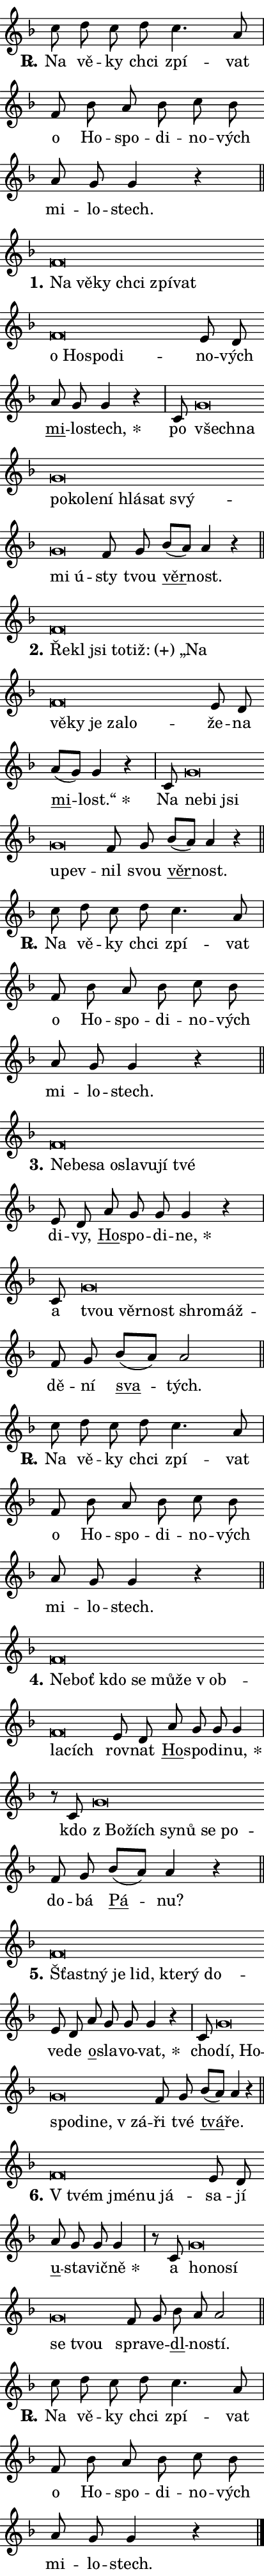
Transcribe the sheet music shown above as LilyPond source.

\version "2.22.1"
\header { tagline = "" }
\paper {
  indent = 0\cm
  top-margin = 0\cm
  right-margin = 0\cm
  bottom-margin = 0\cm
  left-margin = 0\cm
  paper-width = 7\cm
  page-breaking = #ly:one-page-breaking
  system-system-spacing.basic-distance = #11
  score-system-spacing.basic-distance = #11.3
  ragged-last = ##f
}


%% Author: Thomas Morley
%% https://lists.gnu.org/archive/html/lilypond-user/2020-05/msg00002.html
#(define (line-position grob)
"Returns position of @var[grob} in current system:
   @code{'start}, if at first time-step
   @code{'end}, if at last time-step
   @code{'middle} otherwise
"
  (let* ((col (ly:item-get-column grob))
         (ln (ly:grob-object col 'left-neighbor))
         (rn (ly:grob-object col 'right-neighbor))
         (col-to-check-left (if (ly:grob? ln) ln col))
         (col-to-check-right (if (ly:grob? rn) rn col))
         (break-dir-left
           (and
             (ly:grob-property col-to-check-left 'non-musical #f)
             (ly:item-break-dir col-to-check-left)))
         (break-dir-right
           (and
             (ly:grob-property col-to-check-right 'non-musical #f)
             (ly:item-break-dir col-to-check-right))))
        (cond ((eqv? 1 break-dir-left) 'start)
              ((eqv? -1 break-dir-right) 'end)
              (else 'middle))))

#(define (tranparent-at-line-position vctor)
  (lambda (grob)
  "Relying on @code{line-position} select the relevant enry from @var{vctor}.
Used to determine transparency,"
    (case (line-position grob)
      ((end) (not (vector-ref vctor 0)))
      ((middle) (not (vector-ref vctor 1)))
      ((start) (not (vector-ref vctor 2))))))

noteHeadBreakVisibility =
#(define-music-function (break-visibility)(vector?)
"Makes @code{NoteHead}s transparent relying on @var{break-visibility}"
#{
  \override NoteHead.transparent =
    #(tranparent-at-line-position break-visibility)
#})

#(define delete-ledgers-for-transparent-note-heads
  (lambda (grob)
    "Reads whether a @code{NoteHead} is transparent.
If so this @code{NoteHead} is removed from @code{'note-heads} from
@var{grob}, which is supposed to be @code{LedgerLineSpanner}.
As a result ledgers are not printed for this @code{NoteHead}"
    (let* ((nhds-array (ly:grob-object grob 'note-heads))
           (nhds-list
             (if (ly:grob-array? nhds-array)
                 (ly:grob-array->list nhds-array)
                 '()))
           ;; Relies on the transparent-property being done before
           ;; Staff.LedgerLineSpanner.after-line-breaking is executed.
           ;; This is fragile ...
           (to-keep
             (remove
               (lambda (nhd)
                 (ly:grob-property nhd 'transparent #f))
               nhds-list)))
      ;; TODO find a better method to iterate over grob-arrays, similiar
      ;; to filter/remove etc for lists
      ;; For now rebuilt from scratch
      (set! (ly:grob-object grob 'note-heads)  '())
      (for-each
        (lambda (nhd)
          (ly:pointer-group-interface::add-grob grob 'note-heads nhd))
        to-keep))))

hideNotes = {
  \noteHeadBreakVisibility #begin-of-line-visible
}
unHideNotes = {
  \noteHeadBreakVisibility #all-visible
}

% work-around for resetting accidentals
% https://lilypond.org/doc/v2.23/Documentation/notation/displaying-rhythms#unmetered-music
cadenzaMeasure = {
  \cadenzaOff
  \partial 1024 s1024
  \cadenzaOn
}

#(define-markup-command (accent layout props text) (markup?)
  "Underline accented syllable"
  (interpret-markup layout props
    #{\markup \override #'(offset . 4.3) \underline { #text }#}))

responsum = \markup \concat {
  "R" \hspace #-1.05 \path #0.1 #'((moveto 0 0.07) (lineto 0.9 0.8)) \hspace #0.05 "."
}

\layout {
    \context {
        \Staff
        \remove "Time_signature_engraver"
        \override LedgerLineSpanner.after-line-breaking = #delete-ledgers-for-transparent-note-heads
    }
    \context {
        \Voice {
            \override NoteHead.output-attributes = #'((class . "notehead"))
            \override Hairpin.height = #0.55
        }
    }
    \context {
        \Lyrics {
            \override StanzaNumber.output-attributes = #'((class . "stanzanumber"))
            \override LyricSpace.minimum-distance = #0.9
            \override LyricText.font-name = #"TeX Gyre Schola"
            \override LyricText.font-size = 1
            \override StanzaNumber.font-name = #"TeX Gyre Schola Bold"
            \override StanzaNumber.font-size = 1
        }
    }
}

% magnetic-lyrics.ily
%
%   written by
%     Jean Abou Samra <jean@abou-samra.fr>
%     Werner Lemberg <wl@gnu.org>
%
%   adapted by
%     Jiri Hon <jiri.hon@gmail.com>
%
% Version 2022-Apr-15

% https://www.mail-archive.com/lilypond-user@gnu.org/msg149350.html

#(define (Left_hyphen_pointer_engraver context)
   "Collect syllable-hyphen-syllable occurrences in lyrics and store
them in properties.  This engraver only looks to the left.  For
example, if the lyrics input is @code{foo -- bar}, it does the
following.

@itemize @bullet
@item
Set the @code{text} property of the @code{LyricHyphen} grob between
@q{foo} and @q{bar} to @code{foo}.

@item
Set the @code{left-hyphen} property of the @code{LyricText} grob with
text @q{foo} to the @code{LyricHyphen} grob between @q{foo} and
@q{bar}.
@end itemize

Use this auxiliary engraver in combination with the
@code{lyric-@/text::@/apply-@/magnetic-@/offset!} hook."
   (let ((hyphen #f)
         (text #f))
     (make-engraver
      (acknowledgers
       ((lyric-syllable-interface engraver grob source-engraver)
        (set! text grob)))
      (end-acknowledgers
       ((lyric-hyphen-interface engraver grob source-engraver)
        ;(when (not (grob::has-interface grob 'lyric-space-interface))
          (set! hyphen grob)));)
      ((stop-translation-timestep engraver)
       (when (and text hyphen)
         (ly:grob-set-object! text 'left-hyphen hyphen))
       (set! text #f)
       (set! hyphen #f)))))

#(define (lyric-text::apply-magnetic-offset! grob)
   "If the space between two syllables is less than the value in
property @code{LyricText@/.details@/.squash-threshold}, move the right
syllable to the left so that it gets concatenated with the left
syllable.

Use this function as a hook for
@code{LyricText@/.after-@/line-@/breaking} if the
@code{Left_@/hyphen_@/pointer_@/engraver} is active."
   (let ((hyphen (ly:grob-object grob 'left-hyphen #f)))
     (when hyphen
       (let ((left-text (ly:spanner-bound hyphen LEFT)))
         (when (grob::has-interface left-text 'lyric-syllable-interface)
           (let* ((common (ly:grob-common-refpoint grob left-text X))
                  (this-x-ext (ly:grob-extent grob common X))
                  (left-x-ext
                   (begin
                     ;; Trigger magnetism for left-text.
                     (ly:grob-property left-text 'after-line-breaking)
                     (ly:grob-extent left-text common X)))
                  ;; `delta` is the gap width between two syllables.
                  (delta (- (interval-start this-x-ext)
                            (interval-end left-x-ext)))
                  (details (ly:grob-property grob 'details))
                  (threshold (assoc-get 'squash-threshold details 0.2)))
             (when (< delta threshold)
               (let* (;; We have to manipulate the input text so that
                      ;; ligatures crossing syllable boundaries are not
                      ;; disabled.  For languages based on the Latin
                      ;; script this is essentially a beautification.
                      ;; However, for non-Western scripts it can be a
                      ;; necessity.
                      (lt (ly:grob-property left-text 'text))
                      (rt (ly:grob-property grob 'text))
                      (is-space (grob::has-interface hyphen 'lyric-space-interface))
                      (space (if is-space " " ""))
                      (space-markup (grob-interpret-markup grob " "))
                      (space-size (interval-length (ly:stencil-extent space-markup X)))
                      (extra-delta (if is-space space-size 0))
                      ;; Append new syllable.
                      (ltrt-space (if (and (string? lt) (string? rt))
                                (string-append lt space rt)
                                (make-concat-markup (list lt space rt))))
                      ;; Right-align `ltrt` to the right side.
                      (ltrt-space-markup (grob-interpret-markup
                               grob
                               (make-translate-markup
                                (cons (interval-length this-x-ext) 0)
                                (make-right-align-markup ltrt-space)))))
                 (begin
                   ;; Don't print `left-text`.
                   (ly:grob-set-property! left-text 'stencil #f)
                   ;; Set text and stencil (which holds all collected
                   ;; syllables so far) and shift it to the left.
                   (ly:grob-set-property! grob 'text ltrt-space)
                   (ly:grob-set-property! grob 'stencil ltrt-space-markup)
                   (ly:grob-translate-axis! grob (- (- delta extra-delta)) X))))))))))


#(define (lyric-hyphen::displace-bounds-first grob)
   ;; Make very sure this callback isn't triggered too early.
   (let ((left (ly:spanner-bound grob LEFT))
         (right (ly:spanner-bound grob RIGHT)))
     (ly:grob-property left 'after-line-breaking)
     (ly:grob-property right 'after-line-breaking)
     (ly:lyric-hyphen::print grob)))

squashThreshold = #0.4

\layout {
  \context {
    \Lyrics
    \consists #Left_hyphen_pointer_engraver
    \override LyricText.after-line-breaking =
      #lyric-text::apply-magnetic-offset!
    \override LyricHyphen.stencil = #lyric-hyphen::displace-bounds-first
    \override LyricText.details.squash-threshold = \squashThreshold
    \override LyricHyphen.minimum-distance = 0
    \override LyricHyphen.minimum-length = \squashThreshold
  }
}

squash = \override LyricText.details.squash-threshold = 9999
unSquash = \override LyricText.details.squash-threshold = \squashThreshold

left = \override LyricText.self-alignment-X = #LEFT
unLeft = \revert LyricText.self-alignment-X

starOffset = #(lambda (grob) 
                (let ((x_offset (ly:self-alignment-interface::aligned-on-x-parent grob)))
                  (if (= x_offset 0) 0 (+ x_offset 1.2))))

star = #(define-music-function (syllable)(string?)
"Append star separator at the end of a syllable"
#{
  \once \override LyricText.X-offset = #starOffset
  \lyricmode { \markup {
    #syllable
    \override #'((font-name . "TeX Gyre Schola Bold")) \hspace #0.2 \lower #0.65 \larger "*"
  } }
#})

starAccent = #(define-music-function (syllable)(string?)
"Append star separator at the end of a syllable and make accent"
#{
  \once \override LyricText.X-offset = #starOffset
  \lyricmode { \markup {
    \accent #syllable
    \override #'((font-name . "TeX Gyre Schola Bold")) \hspace #0.2 \lower #0.65 \larger "*"
  } }
#})

breath = #(define-music-function (syllable)(string?)
"Append breathing indicator at the end of a syllable"
#{
  \lyricmode { \markup { #syllable "+" } }
#})

optionalBreath = #(define-music-function (syllable)(string?)
"Append optional breathing indicator at the end of a syllable"
#{
  \lyricmode { \markup { #syllable "(+)" } }
#})


\score {
    <<
        \new Voice = "melody" { \cadenzaOn \key f \major \relative { c''8 d c d c4. a8 \cadenzaMeasure \bar "|" f bes a bes \bar "" c bes \bar "" a g g4 r \cadenzaMeasure \bar "||" \break } }
        \new Lyrics \lyricsto "melody" { \lyricmode { \set stanza = \responsum
Na vě -- ky chci zpí -- vat o Ho -- spo -- di -- no -- vých mi -- lo -- stech. } }
    >>
    \layout {}
}

\score {
    <<
        \new Voice = "melody" { \cadenzaOn \key f \major \relative { f'\breve*1/16 \hideNotes \breve*1/16 \bar "" \breve*1/16 \bar "" \breve*1/16 \bar "" \breve*1/16 \bar "" \breve*1/16 \bar "" \breve*1/16 \bar "" \breve*1/16 \bar "" \breve*1/16 \breve*1/16 \bar "" \unHideNotes e8 d \bar "" a' g g4 r \cadenzaMeasure \bar "|" c,8 g'\breve*1/16 \hideNotes \breve*1/16 \bar "" \breve*1/16 \bar "" \breve*1/16 \bar "" \breve*1/16 \bar "" \breve*1/16 \bar "" \breve*1/16 \bar "" \breve*1/16 \bar "" \breve*1/16 \bar "" \breve*1/16 \breve*1/16 \bar "" \unHideNotes f8 g \bar "" bes[( a)] a4 r \cadenzaMeasure \bar "||" \break } }
        \new Lyrics \lyricsto "melody" { \lyricmode { \set stanza = "1."
\left Na \squash vě -- ky chci zpí -- vat o Ho -- spo -- di -- \unLeft \unSquash no -- vých \markup \accent mi -- lo -- \star stech, po \left všech -- \squash na po -- ko -- le -- ní hlá -- sat svý -- mi ú -- \unLeft \unSquash sty tvou \markup \accent věr -- nost. } }
    >>
    \layout {}
}

\score {
    <<
        \new Voice = "melody" { \cadenzaOn \key f \major \relative { f'\breve*1/16 \hideNotes \breve*1/16 \bar "" \breve*1/16 \bar "" \breve*1/16 \bar "" \breve*1/16 \bar "" \breve*1/16 \bar "" \breve*1/16 \bar "" \breve*1/16 \bar "" \breve*1/16 \bar "" \breve*1/16 \breve*1/16 \bar "" \unHideNotes e8 d \bar "" a'[( g)] g4 r \cadenzaMeasure \bar "|" c,8 g'\breve*1/16 \hideNotes \breve*1/16 \bar "" \breve*1/16 \bar "" \breve*1/16 \breve*1/16 \bar "" \unHideNotes f8 g \bar "" bes[( a)] a4 r \cadenzaMeasure \bar "||" \break } }
        \new Lyrics \lyricsto "melody" { \lyricmode { \set stanza = "2."
\left Ře -- \squash kl jsi to -- \optionalBreath tiž: „Na vě -- ky je za -- lo -- \unLeft \unSquash že -- na \markup \accent mi -- \star lost.“ Na \left ne -- \squash bi jsi u -- pev -- \unLeft \unSquash nil svou \markup \accent věr -- nost. } }
    >>
    \layout {}
}

\score {
    <<
        \new Voice = "melody" { \cadenzaOn \key f \major \relative { c''8 d c d c4. a8 \cadenzaMeasure \bar "|" f bes a bes \bar "" c bes \bar "" a g g4 r \cadenzaMeasure \bar "||" \break } }
        \new Lyrics \lyricsto "melody" { \lyricmode { \set stanza = \responsum
Na vě -- ky chci zpí -- vat o Ho -- spo -- di -- no -- vých mi -- lo -- stech. } }
    >>
    \layout {}
}

\score {
    <<
        \new Voice = "melody" { \cadenzaOn \key f \major \relative { f'\breve*1/16 \hideNotes \breve*1/16 \bar "" \breve*1/16 \bar "" \breve*1/16 \bar "" \breve*1/16 \bar "" \breve*1/16 \bar "" \breve*1/16 \breve*1/16 \bar "" \unHideNotes e8 d \bar "" a' g g g4 r \cadenzaMeasure \bar "|" c,8 g'\breve*1/16 \hideNotes \breve*1/16 \bar "" \breve*1/16 \bar "" \breve*1/16 \breve*1/16 \bar "" \unHideNotes f8 g \bar "" bes[( a)] a2 \cadenzaMeasure \bar "||" \break } }
        \new Lyrics \lyricsto "melody" { \lyricmode { \set stanza = "3."
\left Ne -- \squash be -- sa o -- sla -- vu -- jí tvé \unLeft \unSquash di -- vy, \markup \accent Ho -- spo -- di -- \star ne, a \left tvou \squash věr -- nost shro -- máž -- \unLeft \unSquash dě -- ní \markup \accent sva -- tých. } }
    >>
    \layout {}
}

\score {
    <<
        \new Voice = "melody" { \cadenzaOn \key f \major \relative { c''8 d c d c4. a8 \cadenzaMeasure \bar "|" f bes a bes \bar "" c bes \bar "" a g g4 r \cadenzaMeasure \bar "||" \break } }
        \new Lyrics \lyricsto "melody" { \lyricmode { \set stanza = \responsum
Na vě -- ky chci zpí -- vat o Ho -- spo -- di -- no -- vých mi -- lo -- stech. } }
    >>
    \layout {}
}

\score {
    <<
        \new Voice = "melody" { \cadenzaOn \key f \major \relative { f'\breve*1/16 \hideNotes \breve*1/16 \bar "" \breve*1/16 \bar "" \breve*1/16 \bar "" \breve*1/16 \bar "" \breve*1/16 \bar "" \breve*1/16 \bar "" \breve*1/16 \breve*1/16 \bar "" \unHideNotes e8 d \bar "" a' g g g4 \cadenzaMeasure \bar "|" r8 c,8 g'\breve*1/16 \hideNotes \breve*1/16 \bar "" \breve*1/16 \bar "" \breve*1/16 \bar "" \breve*1/16 \breve*1/16 \bar "" \unHideNotes f8 g \bar "" bes[( a)] a4 r \cadenzaMeasure \bar "||" \break } }
        \new Lyrics \lyricsto "melody" { \lyricmode { \set stanza = "4."
\left Ne -- \squash boť kdo se mů -- že "v ob" -- la -- cích \unLeft \unSquash rov -- nat \markup \accent Ho -- spo -- di -- \star nu, kdo \left "z Bo" -- \squash žích sy -- nů se po -- \unLeft \unSquash do -- bá \markup \accent Pá -- nu? } }
    >>
    \layout {}
}

\score {
    <<
        \new Voice = "melody" { \cadenzaOn \key f \major \relative { f'\breve*1/16 \hideNotes \breve*1/16 \bar "" \breve*1/16 \bar "" \breve*1/16 \bar "" \breve*1/16 \bar "" \breve*1/16 \breve*1/16 \bar "" \unHideNotes e8 d \bar "" a' g g g4 r \cadenzaMeasure \bar "|" c,8 g'\breve*1/16 \hideNotes \breve*1/16 \bar "" \breve*1/16 \bar "" \breve*1/16 \bar "" \breve*1/16 \breve*1/16 \bar "" \unHideNotes f8 g \bar "" bes[( a)] a4 r \cadenzaMeasure \bar "||" \break } }
        \new Lyrics \lyricsto "melody" { \lyricmode { \set stanza = "5."
\left Šťast -- \squash ný je lid, kte -- rý do -- \unLeft \unSquash ve -- de \markup \accent o -- sla -- vo -- \star vat, cho -- \left dí, \squash Ho -- spo -- di -- ne, "v zá" -- \unLeft \unSquash ři tvé \markup \accent tvá -- ře. } }
    >>
    \layout {}
}

\score {
    <<
        \new Voice = "melody" { \cadenzaOn \key f \major \relative { f'\breve*1/16 \hideNotes \breve*1/16 \bar "" \breve*1/16 \breve*1/16 \bar "" \unHideNotes e8 d \bar "" a' g g g4 \cadenzaMeasure \bar "|" r8 c,8 g'\breve*1/16 \hideNotes \breve*1/16 \bar "" \breve*1/16 \bar "" \breve*1/16 \breve*1/16 \bar "" \unHideNotes f8 g \bar "" bes a a2 \cadenzaMeasure \bar "||" \break } }
        \new Lyrics \lyricsto "melody" { \lyricmode { \set stanza = "6."
\left "V tvém" \squash jmé -- nu já -- \unLeft \unSquash sa -- jí \markup \accent u -- sta -- vič -- \star ně a \left ho -- \squash no -- sí se tvou \unLeft \unSquash spra -- ve -- \markup \accent dl -- no -- stí. } }
    >>
    \layout {}
}

\score {
    <<
        \new Voice = "melody" { \cadenzaOn \key f \major \relative { c''8 d c d c4. a8 \cadenzaMeasure \bar "|" f bes a bes \bar "" c bes \bar "" a g g4 r \cadenzaMeasure \bar "||" \break } \bar "|." }
        \new Lyrics \lyricsto "melody" { \lyricmode { \set stanza = \responsum
Na vě -- ky chci zpí -- vat o Ho -- spo -- di -- no -- vých mi -- lo -- stech. } }
    >>
    \layout {}
}
